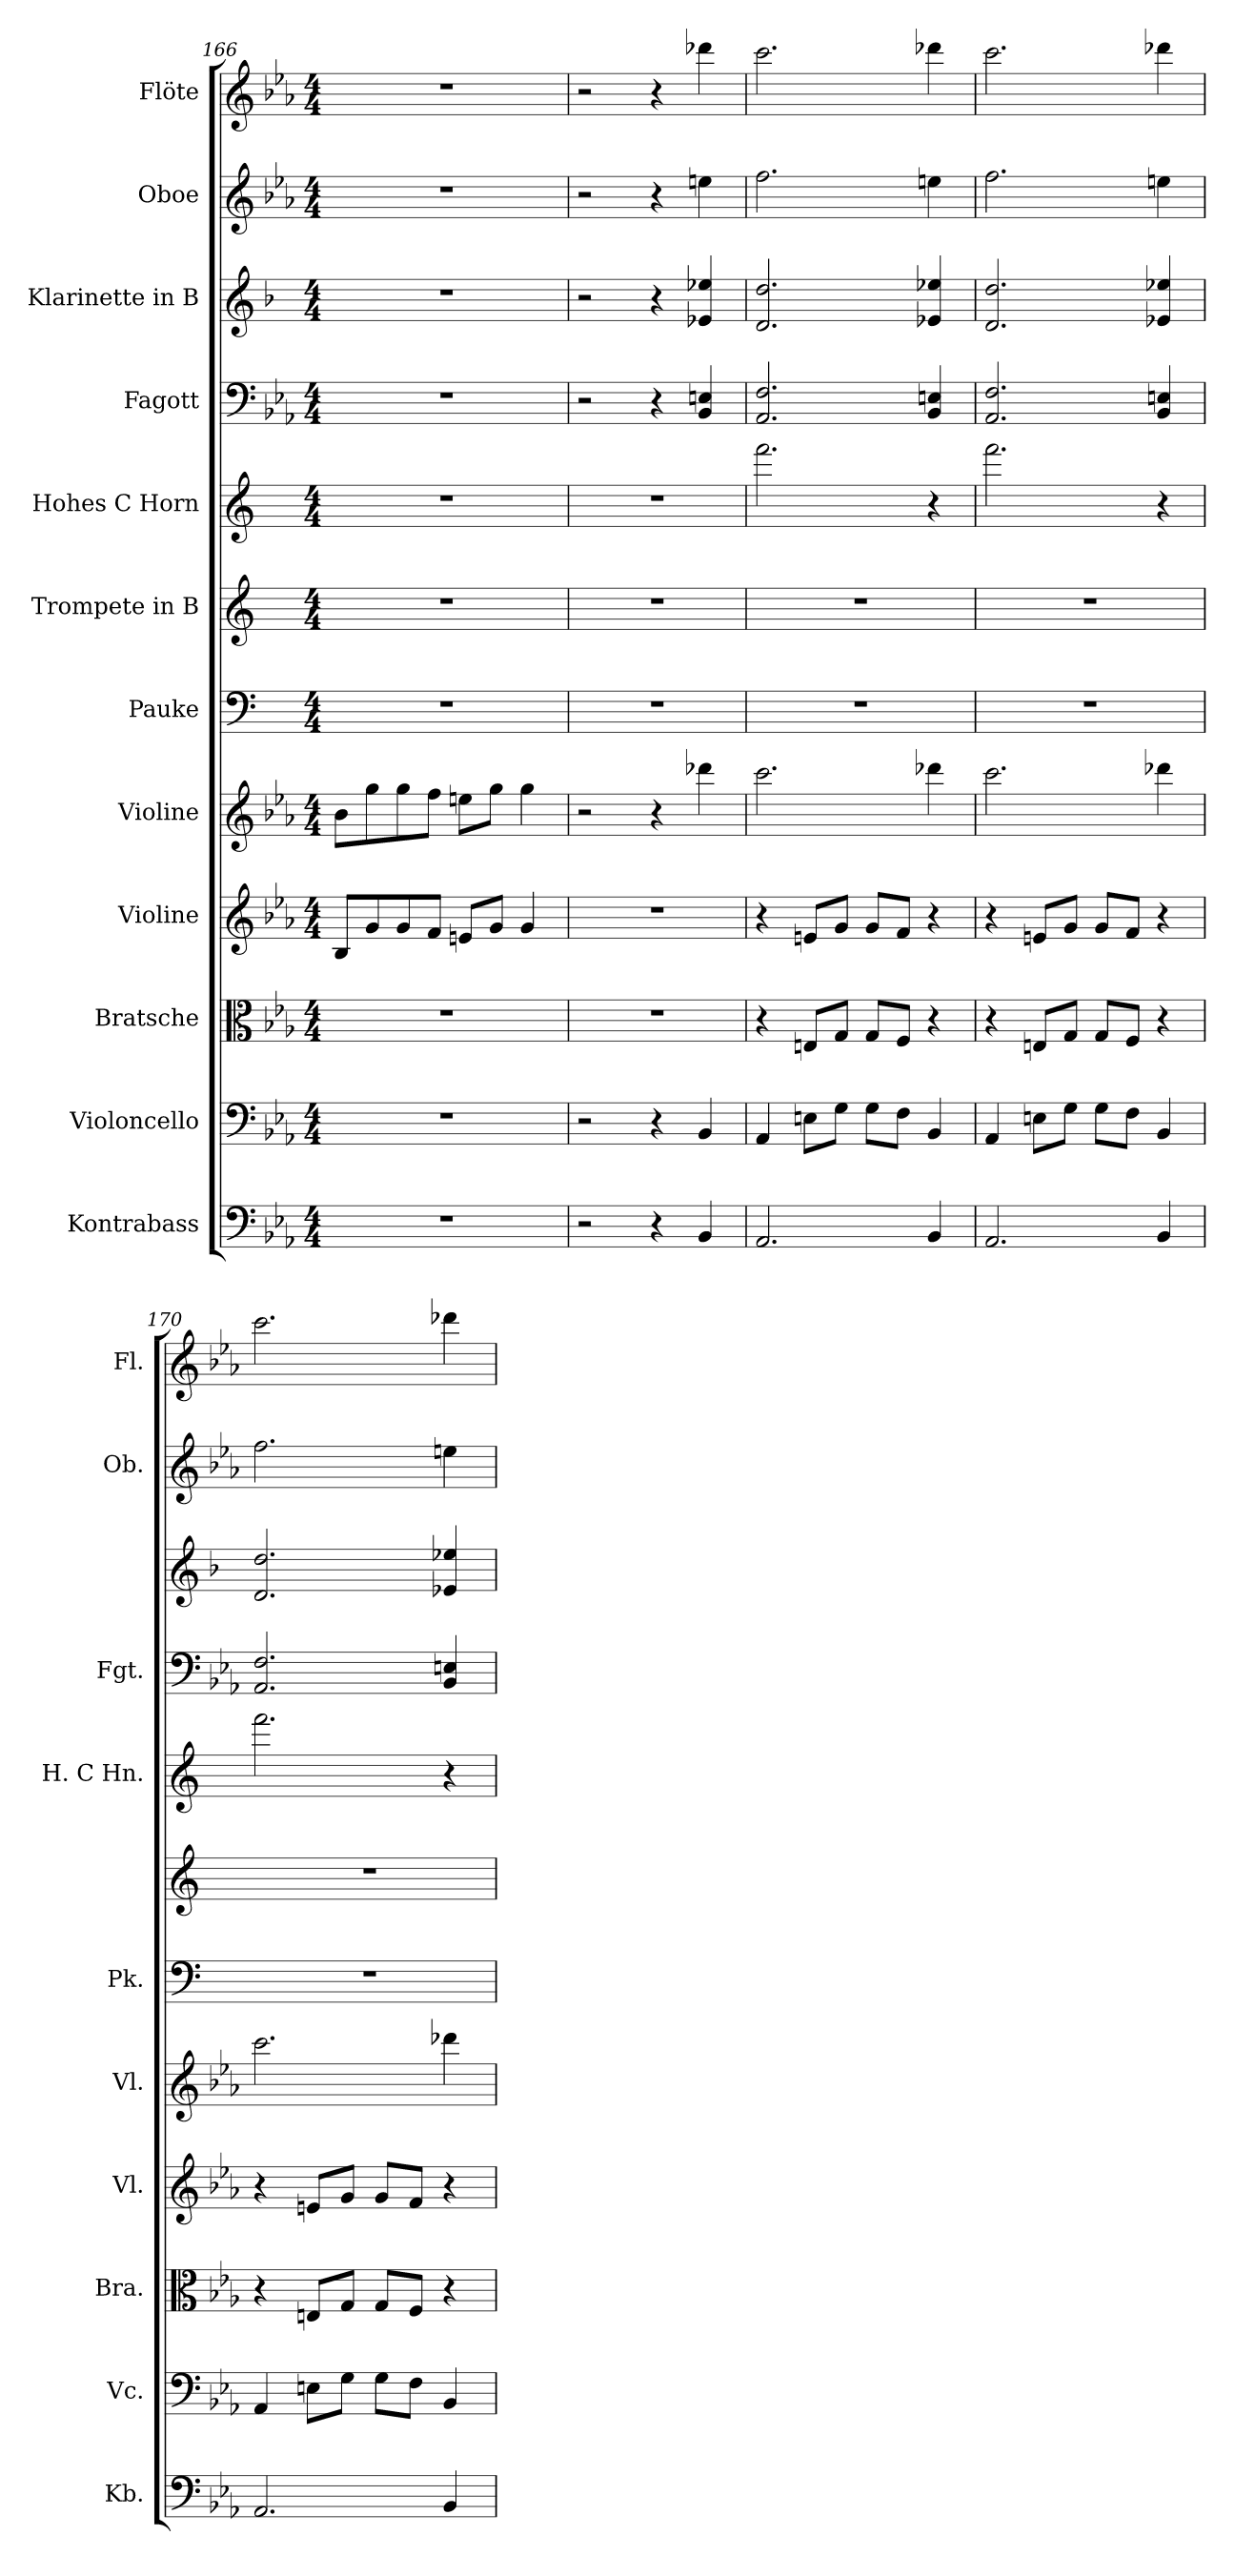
**kern	**kern	**kern	**kern	**kern	**kern	**kern	**kern	**kern	**kern	**kern	**kern
*part12	*part11	*part10	*part9	*part8	*part7	*part6	*part5	*part4	*part3	*part2	*part1
*staff12	*staff11	*staff10	*staff9	*staff8	*staff7	*staff6	*staff5	*staff4	*staff3	*staff2	*staff1
*I"Kontrabass	*I"Violoncello	*I"Bratsche	*I"Violine	*I"Violine	*I"Pauke	*I"Trompete in B	*I"Hohes C Horn	*I"Fagott	*I"Klarinette in B	*I"Oboe	*I"Flöte
*I'Kb.	*I'Vc.	*I'Bra.	*I'Vl.	*I'Vl.	*I'Pk.	*	*I'H. C Hn.	*I'Fgt.	*	*I'Ob.	*I'Fl.
*clefF4	*clefF4	*clefC3	*clefG2	*clefG2	*clefF4	*clefG2	*clefG2	*clefF4	*clefG2	*clefG2	*clefG2
*ITrd7c12	*	*	*	*	*	*ITrd1c2	*ITrd7c12	*	*ITrd1c2	*	*
*k[b-e-a-]	*k[b-e-a-]	*k[b-e-a-]	*k[b-e-a-]	*k[b-e-a-]	*k[]	*k[b-e-]	*k[]	*k[b-e-a-]	*k[b-e-a-]	*k[b-e-a-]	*k[b-e-a-]
*M4/4	*M4/4	*M4/4	*M4/4	*M4/4	*M4/4	*M4/4	*M4/4	*M4/4	*M4/4	*M4/4	*M4/4
=166	=166	=166	=166	=166	=166	=166	=166	=166	=166	=166	=166
1r	1r	1r	8B-/L	8b-\L	1r	1r	1r	1r	1r	1r	1r
.	.	.	8g/	8gg\	.	.	.	.	.	.	.
.	.	.	8g/	8gg\	.	.	.	.	.	.	.
.	.	.	8f/J	8ff\J	.	.	.	.	.	.	.
.	.	.	8en/L	8een\L	.	.	.	.	.	.	.
.	.	.	8g/J	8gg\J	.	.	.	.	.	.	.
.	.	.	4g/	4gg\	.	.	.	.	.	.	.
=167	=167	=167	=167	=167	=167	=167	=167	=167	=167	=167	=167
2r	2r	1r	1r	2r	1r	1r	1r	2r	2r	2r	2r
4r	4r	.	.	4r	.	.	.	4r	4r	4r	4r
4BBB-/	4BB-/	.	.	4ddd-X\	.	.	.	4BB-/ 4En/	4d-X/ 4dd-X/	4een\	4ddd-X\
=168	=168	=168	=168	=168	=168	=168	=168	=168	=168	=168	=168
2.AAA-/	4AA-/	4r	4r	2.ccc\	1r	1r	2.ff\	2.AA-/ 2.F/	2.c/ 2.cc/	2.ff\	2.ccc\
.	8En\L	8En/L	8en/L	.	.	.	.	.	.	.	.
.	8G\J	8G/J	8g/J	.	.	.	.	.	.	.	.
.	8G\L	8G/L	8g/L	.	.	.	.	.	.	.	.
.	8F\J	8F/J	8f/J	.	.	.	.	.	.	.	.
4BBB-/	4BB-/	4r	4r	4ddd-X\	.	.	4r	4BB-/ 4En/	4d-X/ 4dd-X/	4een\	4ddd-X\
!!LO:PB:g=z
=169	=169	=169	=169	=169	=169	=169	=169	=169	=169	=169	=169
2.AAA-/	4AA-/	4r	4r	2.ccc\	1r	1r	2.ff\	2.AA-/ 2.F/	2.c/ 2.cc/	2.ff\	2.ccc\
.	8En\L	8En/L	8en/L	.	.	.	.	.	.	.	.
.	8G\J	8G/J	8g/J	.	.	.	.	.	.	.	.
.	8G\L	8G/L	8g/L	.	.	.	.	.	.	.	.
.	8F\J	8F/J	8f/J	.	.	.	.	.	.	.	.
4BBB-/	4BB-/	4r	4r	4ddd-X\	.	.	4r	4BB-/ 4En/	4d-X/ 4dd-X/	4een\	4ddd-X\
=170	=170	=170	=170	=170	=170	=170	=170	=170	=170	=170	=170
2.AAA-/	4AA-/	4r	4r	2.ccc\	1r	1r	2.ff\	2.AA-/ 2.F/	2.c/ 2.cc/	2.ff\	2.ccc\
.	8En\L	8En/L	8en/L	.	.	.	.	.	.	.	.
.	8G\J	8G/J	8g/J	.	.	.	.	.	.	.	.
.	8G\L	8G/L	8g/L	.	.	.	.	.	.	.	.
.	8F\J	8F/J	8f/J	.	.	.	.	.	.	.	.
4BBB-/	4BB-/	4r	4r	4ddd-X\	.	.	4r	4BB-/ 4En/	4d-X/ 4dd-X/	4een\	4ddd-X\
=	=	=	=	=	=	=	=	=	=	=	=
*-	*-	*-	*-	*-	*-	*-	*-	*-	*-	*-	*-
